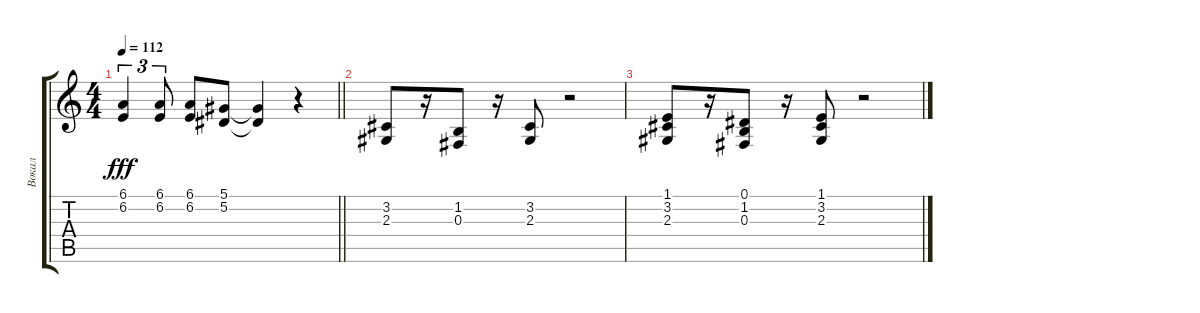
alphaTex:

\track ("Вокал" "Вокал") {instrument altosax}
\staff {score tabs}
\tuning (Eb4 Bb3 Gb3 Db3 Ab2 Eb2) {hide}
\ts (4 4)
\tempo 112
\clef g2
\barLineRight lightlight
\ks aminor
(6.1 6.2).4{tu (3 2) dy fff} (6.1 6.2).8{tu (3 2)} (6.1 6.2).8 (5.1 5.2).8 (5.1{t} 5.2{t}).4 r.4 |
(3.2 2.3).8 r.16 (1.2 0.3).8 r.16 (3.2 2.3).8 r.2 |
(1.1 3.2 2.3).8 r.16 (0.1 1.2 0.3).8 r.16 (1.1 3.2 2.3).8 r.2
